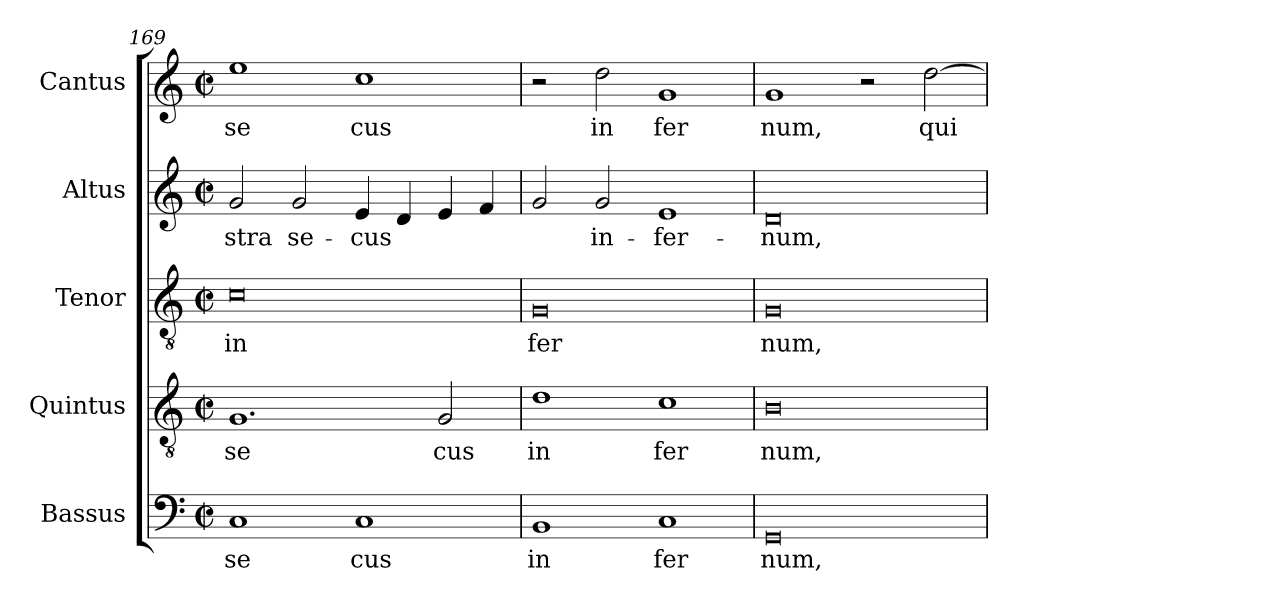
**kern	**text	**kern	**text	**kern	**text	**kern	**text	**kern	**text
*part5	*part5	*part4	*part4	*part3	*part3	*part2	*part2	*part1	*part1
*staff5	*staff5	*staff4	*staff4	*staff3	*staff3	*staff2	*staff2	*staff1	*staff1
*I"Bassus	*	*I"Quintus	*	*I"Tenor	*	*I"Altus	*	*I"Cantus	*
*I'Bassus	*	*I'Quintus	*	*I'Tenor	*	*I'Altus	*	*I'Cantus	*
!!LO:LB:g=z
*clefF4	*	*clefGv2	*	*clefGv2	*	*clefG2	*	*clefG2	*
*k[]	*	*k[]	*	*k[]	*	*k[]	*	*k[]	*
*C:	*	*C:	*	*C:	*	*C:	*	*C:	*
*M2/2	*	*M2/2	*	*M2/2	*	*M2/2	*	*M2/2	*
*met(c|)	*	*met(c|)	*	*met(c|)	*	*met(c|)	*	*met(c|)	*
=169	=169	=169	=169	=169	=169	=169	=169	=169	=169
!	!LO:LY:b:cj	!	!LO:LY:b:cj	!	!LO:LY:b:cj	!	!LO:LY:b:cj	!	!LO:LY:b:cj
1C	se	1.G	se	0c	in	2g/	stra	1ee	se
!	!	!	!	!	!	!	!LO:LY:b:cj	!	!
.	.	.	.	.	.	2g/	se-	.	.
!	!LO:LY:b:cj	!	!	!	!	!	!LO:LY:b:cj	!	!LO:LY:b:cj
1C	cus	.	.	.	.	4e/	-cus	1cc	cus
!	!	!	!	!	!	!	!LO:LY:b:cj	!	!
.	.	.	.	.	.	4d/	.	.	.
!	!	!	!LO:LY:b:cj	!	!	!	!LO:LY:b:cj	!	!
.	.	2G/	cus	.	.	4e/	.	.	.
!	!	!	!	!	!	!	!LO:LY:b:cj	!	!
.	.	.	.	.	.	4f/	.	.	.
=170	=170	=170	=170	=170	=170	=170	=170	=170	=170
!	!LO:LY:b:cj	!	!LO:LY:b:cj	!	!LO:LY:b:cj	!	!LO:LY:b:cj	!	!
1BB	in	1d	in	0G	fer	2g/	.	2r	.
!	!	!	!	!	!	!	!LO:LY:b:cj	!	!LO:LY:b:cj
.	.	.	.	.	.	2g/	in-	2dd\	in
!	!LO:LY:b:cj	!	!LO:LY:b:cj	!	!	!	!LO:LY:b:cj	!	!LO:LY:b:cj
1C	fer	1c	fer	.	.	1e	-fer-	1g	fer
=171	=171	=171	=171	=171	=171	=171	=171	=171	=171
!	!LO:LY:b:cj	!	!LO:LY:b:cj	!	!LO:LY:b:cj	!	!LO:LY:b:cj	!	!LO:LY:b:cj
0GG	num,	0B	num,	0G	num,	0d	-num,	1g	num,
.	.	.	.	.	.	.	.	2r	.
!	!	!	!	!	!	!	!	!	!LO:LY:b:cj
.	.	.	.	.	.	.	.	[>2dd\	qui
=	=	=	=	=	=	=	=	=	=
*-	*-	*-	*-	*-	*-	*-	*-	*-	*-
